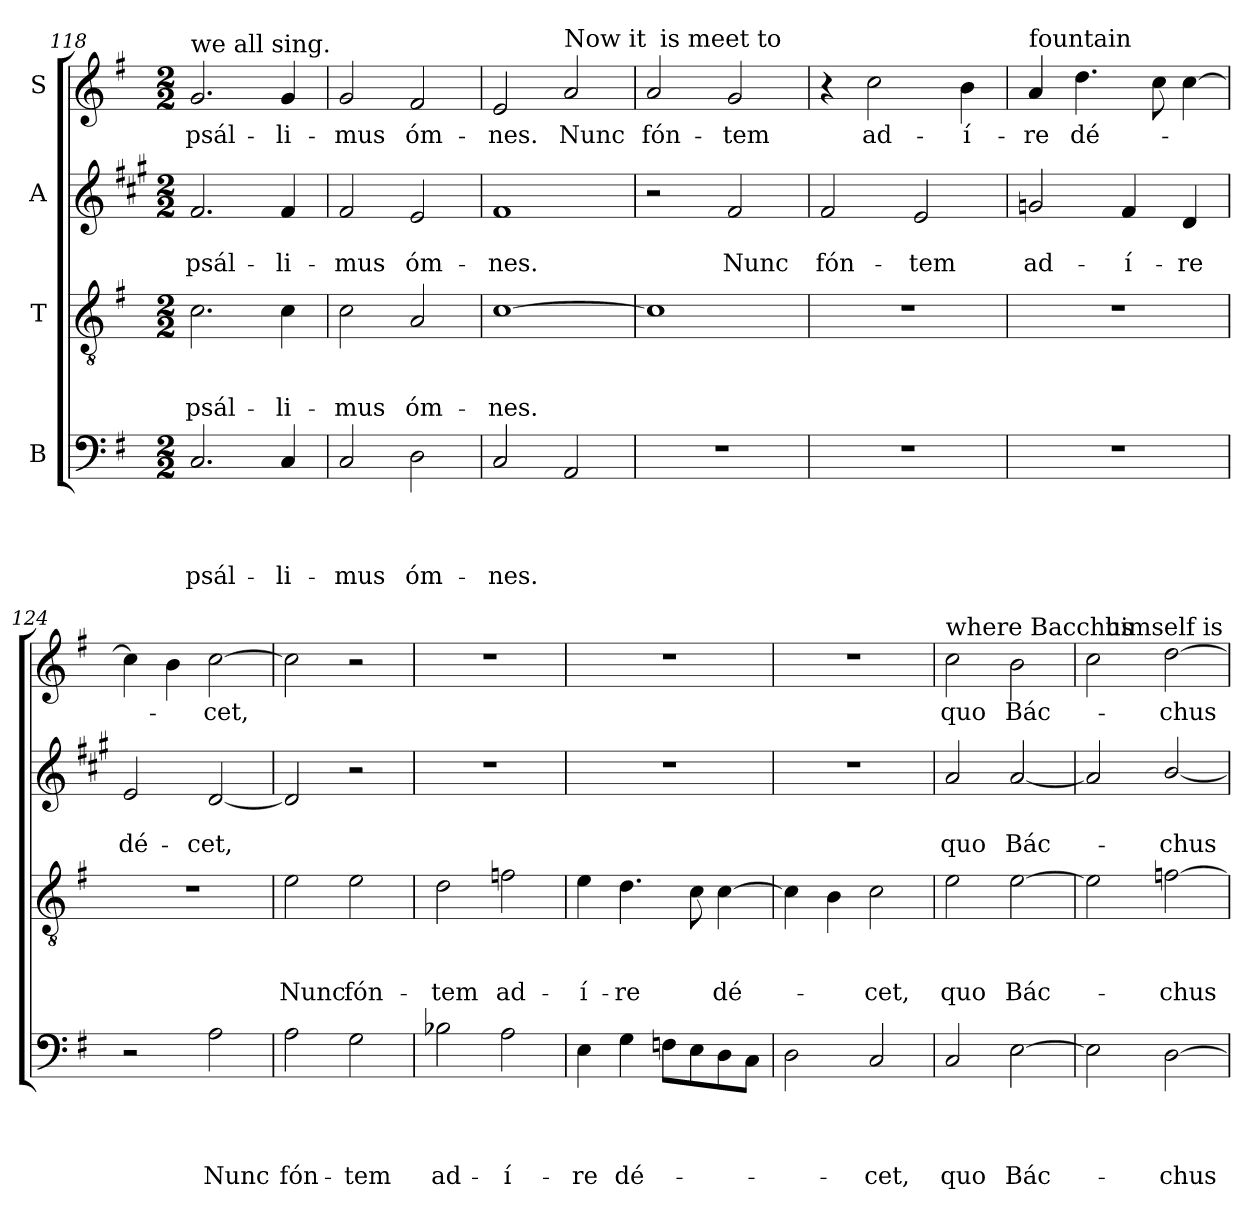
**kern	**text	**text	**text	**text	**kern	**text	**text	**text	**kern	**text	**text	**kern	**text
*part4	*part4	*part4	*part4	*part4	*part3	*part3	*part3	*part3	*part2	*part2	*part2	*part1	*part1
*staff4	*staff4	*staff4	*staff4	*staff4	*staff3	*staff3	*staff3	*staff3	*staff2	*staff2	*staff2	*staff1	*staff1
*I"B	*	*	*	*	*I"T	*	*	*	*I"A	*	*	*I"S	*
*clefF4	*	*	*	*	*clefGv2	*	*	*	*clefG2	*	*	*clefG2	*
*	*	*	*	*	*	*	*	*	*ITrd1c2	*	*	*	*
*k[f#]	*	*	*	*	*k[f#]	*	*	*	*k[f#]	*	*	*k[f#]	*
*G:	*	*	*	*	*G:	*	*	*	*G:	*	*	*G:	*
*M2/2	*	*	*	*	*M2/2	*	*	*	*M2/2	*	*	*M2/2	*
=118	=118	=118	=118	=118	=118	=118	=118	=118	=118	=118	=118	=118	=118
!	!	!	!	!	!	!	!	!	!	!	!	!LO:TX:a:t=we all sing.	!
!	!	!	!	!LO:LY:b	!	!	!	!LO:LY:b	!	!	!LO:LY:b	!	!LO:LY:b
2.C/	.	.	.	psál-	2.c\	.	.	psál-	2.e/	.	psál-	2.g/	psál-
!	!	!	!	!LO:LY:b	!	!	!	!LO:LY:b	!	!	!LO:LY:b	!	!LO:LY:b
4C/	.	.	.	-li-	4c\	.	.	-li-	4e/	.	-li-	4g/	-li-
=119	=119	=119	=119	=119	=119	=119	=119	=119	=119	=119	=119	=119	=119
!	!	!	!	!LO:LY:b	!	!	!	!LO:LY:b	!	!	!LO:LY:b	!	!LO:LY:b
2C/	.	.	.	-mus	2c\	.	.	-mus	2e/	.	-mus	2g/	-mus
!	!	!	!	!LO:LY:b	!	!	!	!LO:LY:b	!	!	!LO:LY:b	!	!LO:LY:b
2D\	.	.	.	óm-	2A/	.	.	óm-	2d/	.	óm-	2f#/	óm-
=120	=120	=120	=120	=120	=120	=120	=120	=120	=120	=120	=120	=120	=120
!	!	!	!	!LO:LY:b	!	!	!	!LO:LY:b	!	!	!LO:LY:b	!	!LO:LY:b
2C/	.	.	.	-nes.	[1c	.	.	-nes.	1e	.	-nes.	2e/	-nes.
!	!	!	!	!	!	!	!	!	!	!	!	!LO:TX:a:t=Now it	!
!	!	!	!	!	!	!	!	!	!	!	!	!	!LO:LY:b
2AA/	.	.	.	.	.	.	.	.	.	.	.	2a/	Nunc
=121	=121	=121	=121	=121	=121	=121	=121	=121	=121	=121	=121	=121	=121
!	!	!	!	!	!	!	!	!	!	!	!	!	!LO:LY:b
*	*	*	*	*	*	*	*	*	*	*	*	*^	*
1r	.	.	.	.	1c]	.	.	.	2r	.	.	2a/	32ryy	fón-
!	!	!	!	!	!	!	!	!	!	!	!	!	!LO:TX:a:t=is meet to	!
.	.	.	.	.	.	.	.	.	.	.	.	.	2ryy	.
!	!	!	!	!	!	!	!	!	!	!	!LO:LY:b	!	!	!LO:LY:b
.	.	.	.	.	.	.	.	.	2e/	.	Nunc	2g/	.	-tem
.	.	.	.	.	.	.	.	.	.	.	.	.	4...ryy	.
=122	=122	=122	=122	=122	=122	=122	=122	=122	=122	=122	=122	=122	=122	=122
!	!	!	!	!	!	!	!	!	!	!	!	!LO:TX:a:t=approach the	!	!
!	!	!	!	!	!	!	!	!	!	!	!LO:LY:b	!	!	!
*	*	*	*	*	*	*	*	*	*	*	*	*v	*v	*
1r	.	.	.	.	1r	.	.	.	2e/	.	fón-	4r	.
!	!	!	!	!	!	!	!	!	!	!	!	!	!LO:LY:b
.	.	.	.	.	.	.	.	.	.	.	.	2cc\	ad-
!	!	!	!	!	!	!	!	!	!	!	!LO:LY:b	!	!
.	.	.	.	.	.	.	.	.	2d/	.	-tem	.	.
!	!	!	!	!	!	!	!	!	!	!	!	!	!LO:LY:b
.	.	.	.	.	.	.	.	.	.	.	.	4b\	-í-
!!LO:LB:g=z
=123	=123	=123	=123	=123	=123	=123	=123	=123	=123	=123	=123	=123	=123
!	!	!	!	!	!	!	!	!	!	!	!	!LO:TX:a:t=fountain	!
!	!	!	!	!	!	!	!	!	!	!	!LO:LY:b	!	!LO:LY:b
1r	.	.	.	.	1r	.	.	.	2fn/	.	ad-	4a/	-re
!	!	!	!	!	!	!	!	!	!	!	!	!	!LO:LY:b
.	.	.	.	.	.	.	.	.	.	.	.	4.dd\	dé-
!	!	!	!	!	!	!	!	!	!	!	!LO:LY:b	!	!
.	.	.	.	.	.	.	.	.	4e/	.	-í-	.	.
.	.	.	.	.	.	.	.	.	.	.	.	8cc\	.
!	!	!	!	!	!	!	!	!	!	!	!LO:LY:b	!	!
.	.	.	.	.	.	.	.	.	4c/	.	-re	[4cc\	.
=124	=124	=124	=124	=124	=124	=124	=124	=124	=124	=124	=124	=124	=124
!	!	!	!	!	!	!	!	!	!	!	!LO:LY:b	!	!
2r	.	.	.	.	1r	.	.	.	2d/	.	dé-	4cc\]	.
.	.	.	.	.	.	.	.	.	.	.	.	4b\	.
!	!	!	!	!LO:LY:b	!	!	!	!	!	!	!LO:LY:b	!	!LO:LY:b
2A\	.	.	.	Nunc	.	.	.	.	[2c/	.	-cet,	[2cc\	-cet,
=125	=125	=125	=125	=125	=125	=125	=125	=125	=125	=125	=125	=125	=125
!	!	!	!	!LO:LY:b	!	!	!	!LO:LY:b	!	!	!	!	!
2A\	.	.	.	fón-	2e\	.	.	Nunc	2c/]	.	.	2cc\]	.
!	!	!	!	!LO:LY:b	!	!	!	!LO:LY:b	!	!	!	!	!
2G\	.	.	.	-tem	2e\	.	.	fón-	2r	.	.	2r	.
=126	=126	=126	=126	=126	=126	=126	=126	=126	=126	=126	=126	=126	=126
!	!	!	!	!LO:LY:b	!	!	!	!LO:LY:b	!	!	!	!	!
2B-\	.	.	.	ad-	2d\	.	.	-tem	1r	.	.	1r	.
!	!	!	!	!LO:LY:b	!	!	!	!LO:LY:b	!	!	!	!	!
2A\	.	.	.	-í-	2fn\	.	.	ad-	.	.	.	.	.
=127	=127	=127	=127	=127	=127	=127	=127	=127	=127	=127	=127	=127	=127
!	!	!	!	!LO:LY:b	!	!	!	!LO:LY:b	!	!	!	!	!
4E\	.	.	.	-re	4e\	.	.	-í-	1r	.	.	1r	.
!	!	!	!	!LO:LY:b	!	!	!	!LO:LY:b	!	!	!	!	!
4G\	.	.	.	dé-	4.d\	.	.	-re	.	.	.	.	.
8F\L	.	.	.	.	.	.	.	.	.	.	.	.	.
8E\	.	.	.	.	8c\	.	.	.	.	.	.	.	.
!	!	!	!	!	!	!	!	!LO:LY:b	!	!	!	!	!
8D\	.	.	.	.	[4c\	.	.	dé-	.	.	.	.	.
8C\J	.	.	.	.	.	.	.	.	.	.	.	.	.
=128	=128	=128	=128	=128	=128	=128	=128	=128	=128	=128	=128	=128	=128
2D\	.	.	.	.	4c\]	.	.	.	1r	.	.	1r	.
.	.	.	.	.	4B\	.	.	.	.	.	.	.	.
!	!	!	!	!LO:LY:b	!	!	!	!LO:LY:b	!	!	!	!	!
2C/	.	.	.	-cet,	2c\	.	.	-cet,	.	.	.	.	.
!!LO:PB:g=z
=129	=129	=129	=129	=129	=129	=129	=129	=129	=129	=129	=129	=129	=129
!	!	!	!	!	!	!	!	!	!	!	!	!LO:TX:a:t=where Bacchus	!
!	!	!	!	!LO:LY:b	!	!	!	!LO:LY:b	!	!	!LO:LY:b	!	!LO:LY:b
2C/	.	.	.	quo	2e\	.	.	quo	2g/	.	quo	2cc\	quo
!	!	!	!	!LO:LY:b	!	!	!	!LO:LY:b	!	!	!LO:LY:b	!	!LO:LY:b
[2E\	.	.	.	Bác-	[2e\	.	.	Bác-	[2g/	.	Bác-	2b\	Bác-
=130	=130	=130	=130	=130	=130	=130	=130	=130	=130	=130	=130	=130	=130
*	*	*	*	*	*	*	*	*	*	*	*	*^	*
2E\]	.	.	.	.	2e\]	.	.	.	2g/]	.	.	2cc\	16ryy	.
!	!	!	!	!	!	!	!	!	!	!	!	!	!LO:TX:a:t=himself is	!
.	.	.	.	.	.	.	.	.	.	.	.	.	2...ryy	.
!	!	!	!	!LO:LY:b	!	!	!	!LO:LY:b	!	!	!LO:LY:b	!	!	!LO:LY:b
[2D\	.	.	.	-chus	[2fn\	.	.	-chus	[2a/	.	-chus	[2dd\	.	-chus
*	*	*	*	*	*	*	*	*	*	*	*	*v	*v	*
=	=	=	=	=	=	=	=	=	=	=	=	=	=
*-	*-	*-	*-	*-	*-	*-	*-	*-	*-	*-	*-	*-	*-
